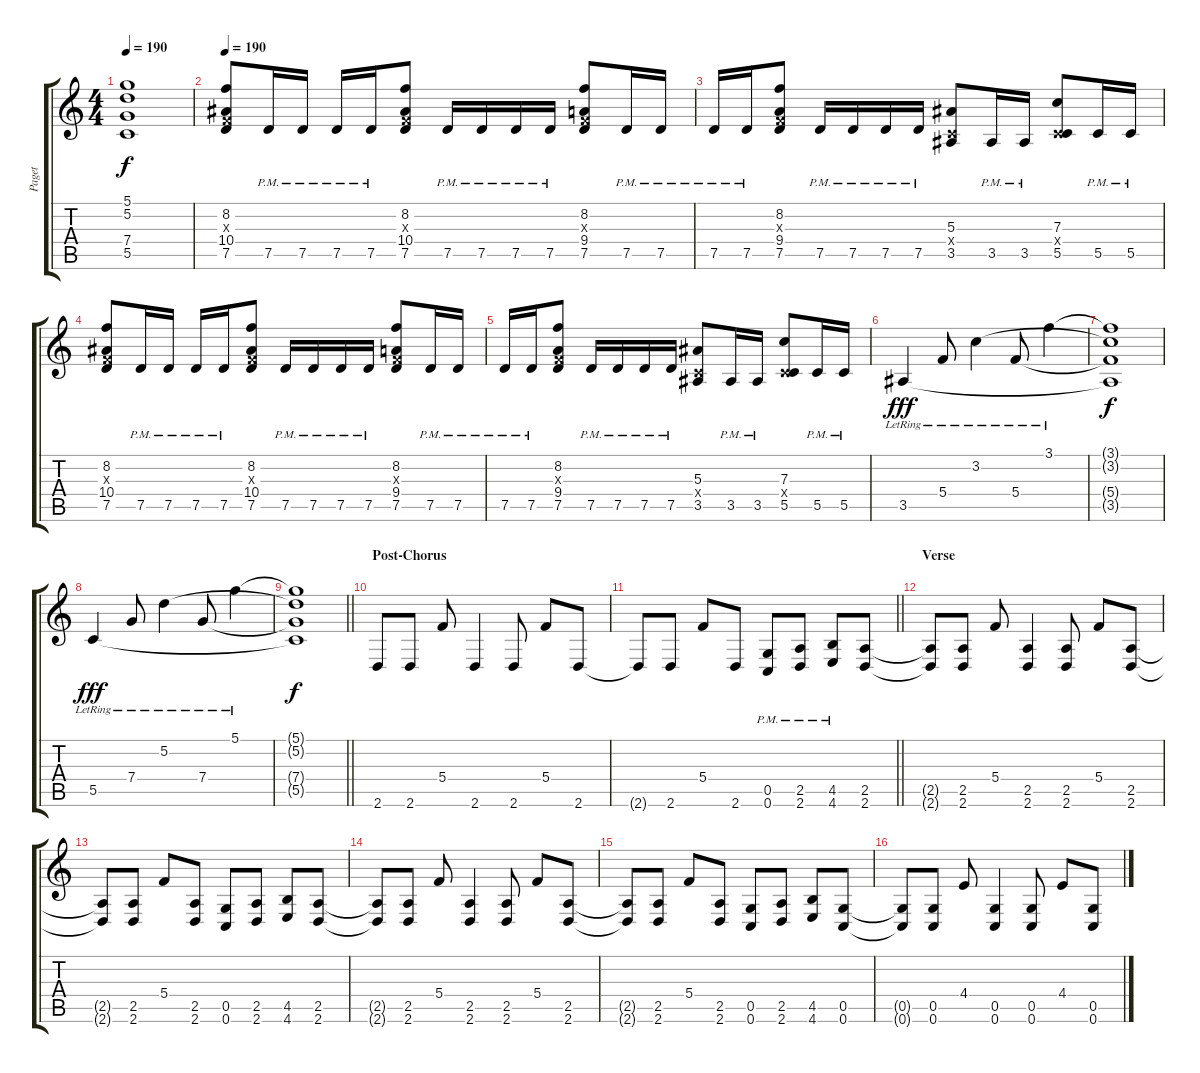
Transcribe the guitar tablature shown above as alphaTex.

\track ("Paget" "Paget") {instrument distortionguitar}
\staff {score tabs}
\tuning (D4 A3 F3 C3 G2 C2) {hide}
\ts (4 4)
\tempo 190
\clef g2
\ks c
(5.1{t} 5.2{t} 7.4{t} 5.5{t}).1{dy f} |
\tempo 190
(8.2 0.3{x} 10.4 7.5).8 7.5{pm}.16 7.5{pm}.16 7.5{pm}.16 7.5{pm}.16 (8.2 0.3{x} 10.4 7.5).8 7.5{pm}.16 7.5{pm}.16 7.5{pm}.16 7.5{pm}.16 (8.2 0.3{x} 9.4 7.5).8 7.5{pm}.16 7.5{pm}.16 |
7.5{pm}.16 7.5{pm}.16 (8.2 0.3{x} 9.4 7.5).8 7.5{pm}.16 7.5{pm}.16 7.5{pm}.16 7.5{pm}.16 (5.3 0.4{x} 3.5).8 3.5{pm}.16 3.5{pm}.16 (7.3 0.4{x} 5.5).8 5.5{pm}.16 5.5{pm}.16 |
(8.2 0.3{x} 10.4 7.5).8 7.5{pm}.16 7.5{pm}.16 7.5{pm}.16 7.5{pm}.16 (8.2 0.3{x} 10.4 7.5).8 7.5{pm}.16 7.5{pm}.16 7.5{pm}.16 7.5{pm}.16 (8.2 0.3{x} 9.4 7.5).8 7.5{pm}.16 7.5{pm}.16 |
7.5{pm}.16 7.5{pm}.16 (8.2 0.3{x} 9.4 7.5).8 7.5{pm}.16 7.5{pm}.16 7.5{pm}.16 7.5{pm}.16 (5.3 0.4{x} 3.5).8 3.5{pm}.16 3.5{pm}.16 (7.3 0.4{x} 5.5).8 5.5{pm}.16 5.5{pm}.16 |
3.5{lr}.4{dy fff} 5.4{lr}.8 3.2{lr}.4 5.4{lr}.8 3.1{lr}.4 |
(3.1{t} 3.2{t} 5.4{t} 3.5{t}).1{dy f} |
5.5{lr}.4{dy fff} 7.4{lr}.8 5.2{lr}.4 7.4{lr}.8 5.1{lr}.4 |
\barLineRight lightlight
(5.1{t} 5.2{t} 7.4{t} 5.5{t}).1{dy f} |
\section ("" "Post-Chorus")
2.6.8 2.6.8 5.4.8 2.6.4 2.6.8 5.4.8 2.6.8 |
\barLineRight lightlight
2.6{t}.8 2.6.8 5.4.8 2.6.8 (0.5{pm} 0.6{pm}).8 (2.5{pm} 2.6{pm}).8 (4.5{pm} 4.6{pm}).8 (2.5 2.6).8 |
\section ("" "Verse")
(2.5{t} 2.6{t}).8 (2.5 2.6).8 5.4.8 (2.5 2.6).4 (2.5 2.6).8 5.4.8 (2.5 2.6).8 |
(2.5{t} 2.6{t}).8 (2.5 2.6).8 5.4.8 (2.5 2.6).8 (0.5 0.6).8 (2.5 2.6).8 (4.5 4.6).8 (2.5 2.6).8 |
(2.5{t} 2.6{t}).8 (2.5 2.6).8 5.4.8 (2.5 2.6).4 (2.5 2.6).8 5.4.8 (2.5 2.6).8 |
(2.5{t} 2.6{t}).8 (2.5 2.6).8 5.4.8 (2.5 2.6).8 (0.5 0.6).8 (2.5 2.6).8 (4.5 4.6).8 (0.5 0.6).8 |
(0.5{t} 0.6{t}).8 (0.5 0.6).8 4.4.8 (0.5 0.6).4 (0.5 0.6).8 4.4.8 (0.5 0.6).8
